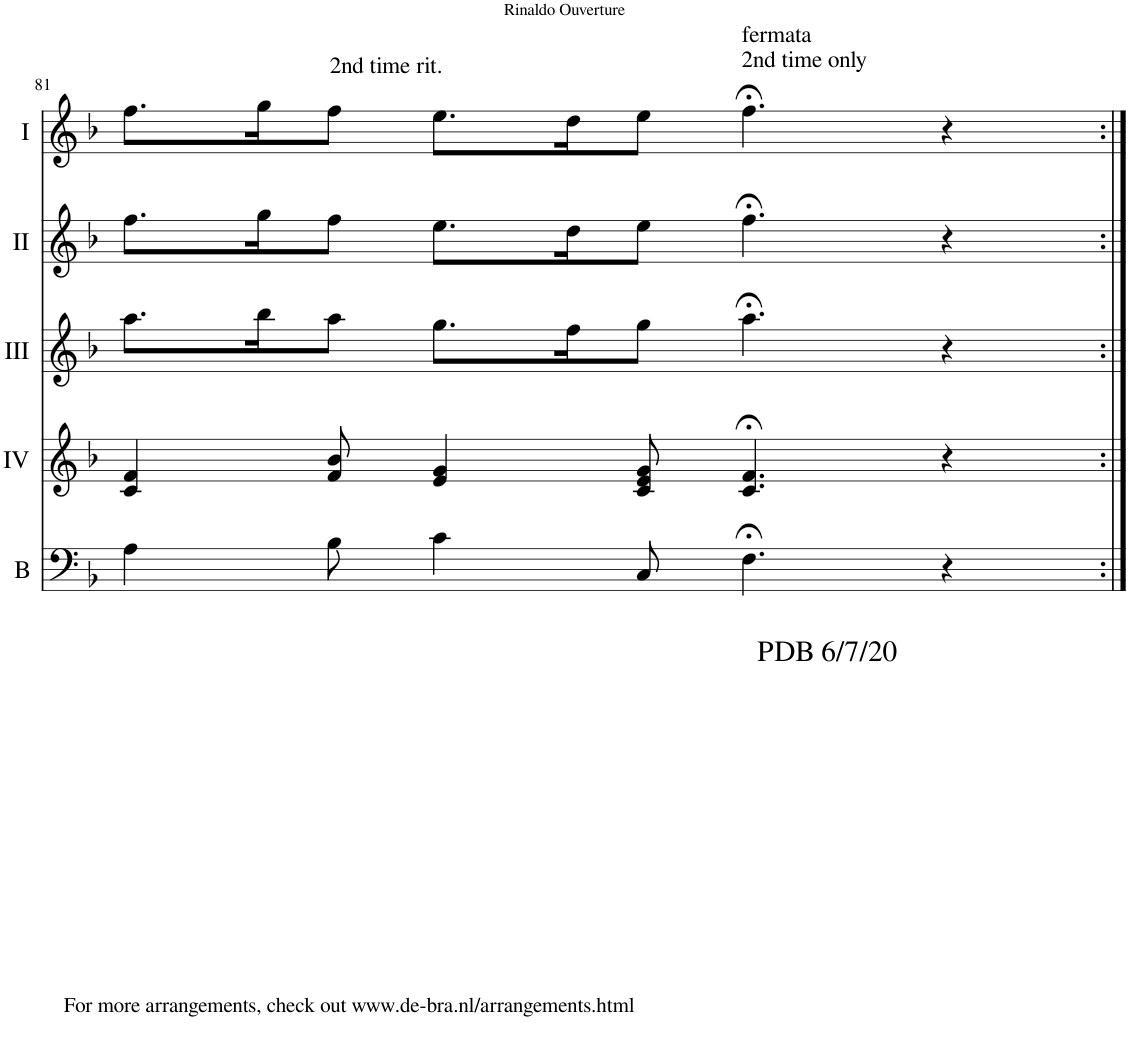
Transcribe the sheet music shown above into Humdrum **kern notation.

**kern	**kern	**kern	**kern	**kern
*part5	*part4	*part3	*part2	*part1
*staff5	*staff4	*staff3	*staff2	*staff1
*I"Bass	*I"Acc. 4	*I"Acc. 3	*I"Acc. 2	*I"Acc. 1
*I'B	*	*	*	*
!!LO:PB:g=z
*clefF4	*clefG2	*clefG2	*clefG2	*clefG2
*Trd7c12	*	*Trd7c12	*	*
*k[b-]	*k[b-]	*k[b-]	*k[b-]	*k[b-]
*M12/8	*M12/8	*M12/8	*M12/8	*M12/8
=81	=81	=81	=81	=81
4A\	4c/ 4f/	8.aa\L	8.ff\L	8.ff\L
.	.	16bb-\K	16gg\K	16gg\K
!	!	!	!	!LO:TX:a:t=2nd time rit.
8B-\	8f/ 8b-/	8aa\J	8ff\J	8ff\J
4c\	4e/ 4g/	8.gg\L	8.ee\L	8.ee\L
.	.	16ff\K	16dd\K	16dd\K
8C/	8c/ 8e/ 8g/	8gg\J	8ee\J	8ee\J
!	!	!	!	!LO:TX:a:t=fermata
!	!	!	!	!LO:TX:a:t=2nd time only
!	!	!	!	!LO:TX:b:t=PDB 6/7/20
!	!	!	!	!LO:TX:b:t=For more arrangements, check out www.de-bra.nl/arrangements.html
4.F;<\	4.c/;< 4.f/;<	4.aa;<\	4.ff;<\	4.ff;<\
4r	4r	4r	4r	4r
=:|!	=:|!	=:|!	=:|!	=:|!
*-	*-	*-	*-	*-
